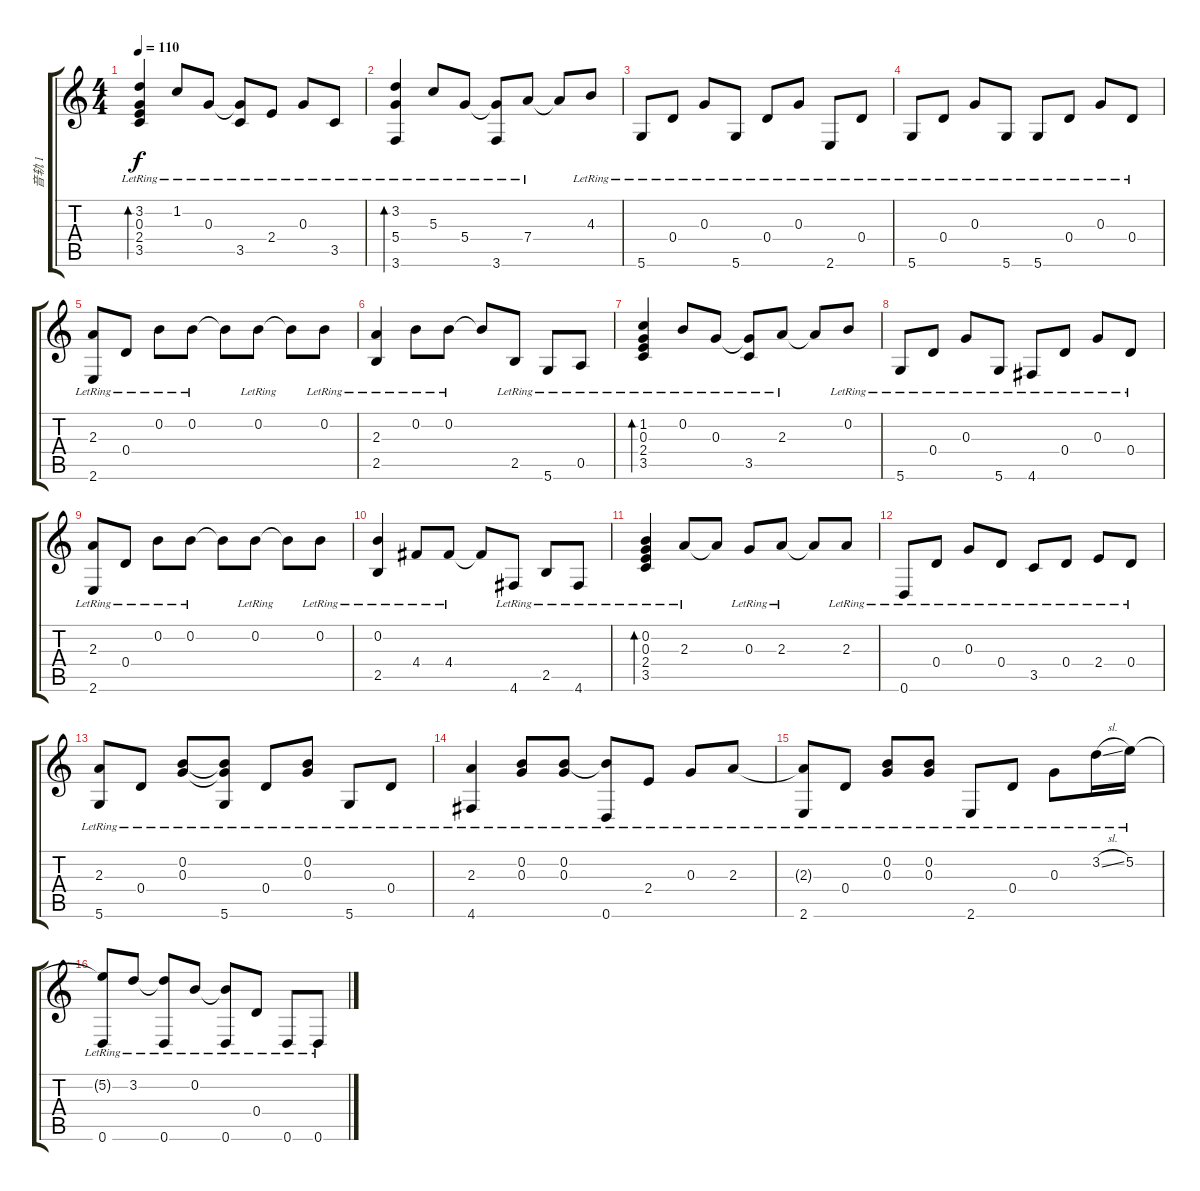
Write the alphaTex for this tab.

\track ("音轨 1" "音轨 1") {instrument acousticguitarsteel}
\staff {score tabs}
\tuning (E4 B3 G3 D3 A2 D2) {hide}
\ts (4 4)
\tempo 110
\clef g2
\ks c
(3.2{lr} 0.3{lr} 2.4{lr} 3.5{lr}).4{bd 240 dy f} 1.2{lr}.8 0.3{lr}.8 (0.3{t} 3.5{lr}).8 2.4{lr}.8 0.3{lr}.8 3.5{lr}.8 |
(3.2{lr} 5.4{lr} 3.6{lr}).4{bd 240} 5.3{lr}.8 5.4{lr}.8 (5.4{t} 3.6{lr}).8 7.4{lr}.8 7.4{t}.8 4.3{lr}.8 |
5.6{lr}.8 0.4{lr}.8 0.3{lr}.8 5.6{lr}.8 0.4{lr}.8 0.3{lr}.8 2.6{lr}.8 0.4{lr}.8 |
5.6{lr}.8 0.4{lr}.8 0.3{lr}.8 5.6{lr}.8 5.6{lr}.8 0.4{lr}.8 0.3{lr}.8 0.4{lr}.8 |
(2.3{lr} 2.6{lr}).8 0.4{lr}.8 0.2{lr}.8 0.2{lr}.8 0.2{t}.8 0.2{lr}.8 0.2{t}.8 0.2{lr}.8 |
(2.3{lr} 2.5{lr}).4 0.2{lr}.8 0.2{lr}.8 0.2{t}.8 2.5{lr}.8 5.6{lr}.8 0.5{lr}.8 |
(1.2{lr} 0.3{lr} 2.4{lr} 3.5{lr}).4{bd 240} 0.2{lr}.8 0.3{lr}.8 (0.3{t} 3.5{lr}).8 2.3{lr}.8 2.3{t}.8 0.2{lr}.8 |
5.6{lr}.8 0.4{lr}.8 0.3{lr}.8 5.6{lr}.8 4.6{lr}.8 0.4{lr}.8 0.3{lr}.8 0.4{lr}.8 |
(2.3{lr} 2.6{lr}).8 0.4{lr}.8 0.2{lr}.8 0.2{lr}.8 0.2{t}.8 0.2{lr}.8 0.2{t}.8 0.2{lr}.8 |
(0.2{lr} 2.5{lr}).4 4.4{lr}.8 4.4{lr}.8 4.4{t}.8 4.6{lr}.8 2.5{lr}.8 4.6{lr}.8 |
(0.2{lr} 0.3{lr} 2.4{lr} 3.5{lr}).4{bd 240} 2.3{lr}.8 2.3{t}.8 0.3{lr}.8 2.3{lr}.8 2.3{t}.8 2.3{lr}.8 |
0.6{lr}.8 0.4{lr}.8 0.3{lr}.8 0.4{lr}.8 3.5{lr}.8 0.4{lr}.8 2.4{lr}.8 0.4{lr}.8 |
(2.3{lr} 5.6{lr}).8 0.4{lr}.8 (0.2{lr} 0.3{lr}).8 (0.2{t} 0.3{t} 5.6{lr}).8 0.4{lr}.8 (0.2{lr} 0.3{lr}).8 5.6{lr}.8 0.4{lr}.8 |
(2.3{lr} 4.6{lr}).4 (0.2{lr} 0.3{lr}).8 (0.2{lr} 0.3{lr}).8 (0.2{t} 0.6{lr}).8 2.4{lr}.8 0.3{lr}.8 2.3{lr}.8 |
(2.3{t} 2.6{lr}).8 0.4{lr}.8 (0.2{lr} 0.3{lr}).8 (0.2{lr} 0.3{lr}).8 2.6{lr}.8 0.4{lr}.8 0.3{lr}.8 3.2{sl lr}.16 5.2{lr}.16 |
(5.2{t} 0.6{lr}).8 3.2{lr}.8 (3.2{t} 0.6{lr}).8 0.2{lr}.8 (0.2{t} 0.6{lr}).8 0.4{lr}.8 0.6{lr}.8 0.6{lr}.8
